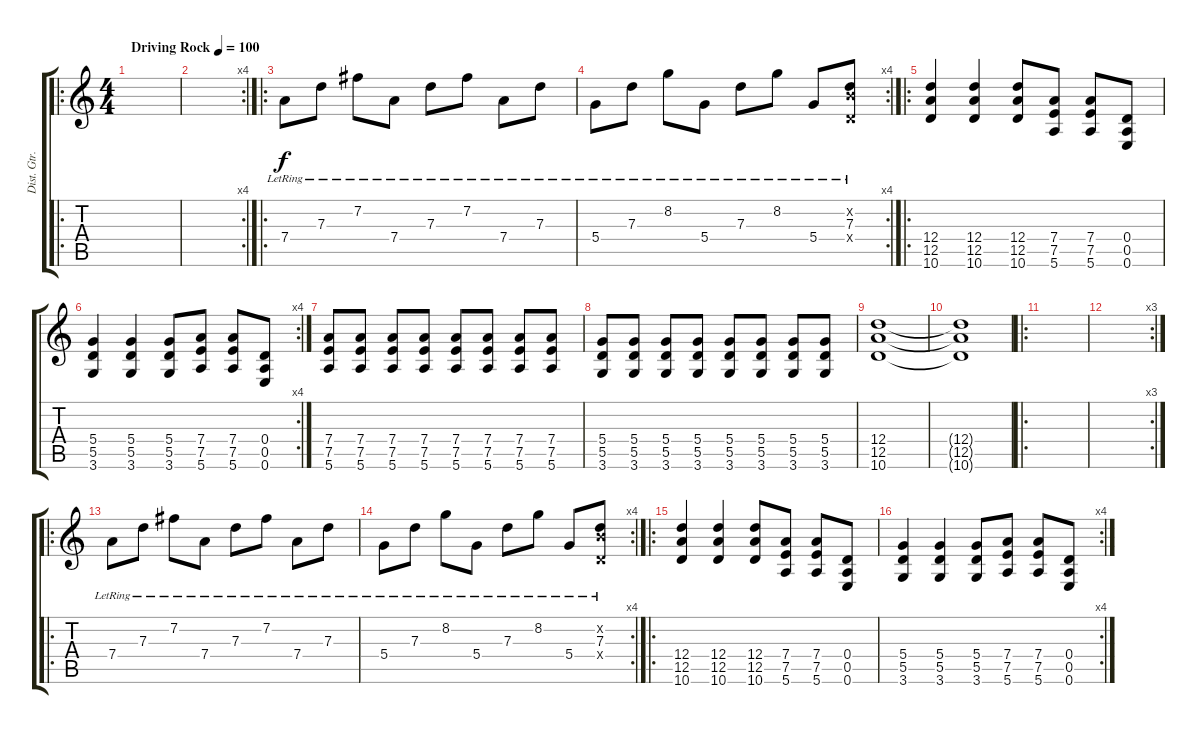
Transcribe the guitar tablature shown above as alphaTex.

\track ("Dist. Gtr." "Dist. Gtr.") {instrument distortionguitar}
\staff {score tabs}
\tuning (E4 B3 G3 D3 A2 E2) {hide}
\ro
\ts (4 4)
\tempo (100 "Driving Rock")
\clef g2
\ks c
|
\rc 4
|
\ro
7.4{lr}.8 7.3{lr}.8 7.2{lr}.8 7.4{lr}.8 7.3{lr}.8 7.2{lr}.8 7.4{lr}.8 7.3{lr}.8 |
\rc 4
5.4{lr}.8 7.3{lr}.8 8.2{lr}.8 5.4{lr}.8 7.3{lr}.8 8.2{lr}.8 5.4{lr}.8 (0.2{x} 7.3{lr} 0.4{x}).8 |
\ro
(12.4 12.5 10.6).4{volume 12} (12.4 12.5 10.6).4 (12.4 12.5 10.6).8 (7.4 7.5 5.6).8 (7.4 7.5 5.6).8 (0.4 0.5 0.6).8 |
\rc 4
(5.4 5.5 3.6).4 (5.4 5.5 3.6).4 (5.4 5.5 3.6).8 (7.4 7.5 5.6).8 (7.4 7.5 5.6).8 (0.4 0.5 0.6).8 |
(7.4 7.5 5.6).8 (7.4 7.5 5.6).8 (7.4 7.5 5.6).8 (7.4 7.5 5.6).8 (7.4 7.5 5.6).8 (7.4 7.5 5.6).8 (7.4 7.5 5.6).8 (7.4 7.5 5.6).8 |
(5.4 5.5 3.6).8 (5.4 5.5 3.6).8 (5.4 5.5 3.6).8 (5.4 5.5 3.6).8 (5.4 5.5 3.6).8 (5.4 5.5 3.6).8 (5.4 5.5 3.6).8 (5.4 5.5 3.6).8 |
(12.4 12.5 10.6).1 |
(12.4{t} 12.5{t} 10.6{t}).1 |
\ro
|
\rc 3
|
\ro
7.4{lr}.8{volume 9} 7.3{lr}.8 7.2{lr}.8 7.4{lr}.8 7.3{lr}.8 7.2{lr}.8 7.4{lr}.8 7.3{lr}.8 |
\rc 4
5.4{lr}.8 7.3{lr}.8 8.2{lr}.8 5.4{lr}.8 7.3{lr}.8 8.2{lr}.8 5.4{lr}.8 (0.2{x} 7.3{lr} 0.4{x}).8 |
\ro
(12.4 12.5 10.6).4{volume 12} (12.4 12.5 10.6).4 (12.4 12.5 10.6).8 (7.4 7.5 5.6).8 (7.4 7.5 5.6).8 (0.4 0.5 0.6).8 |
\rc 4
(5.4 5.5 3.6).4 (5.4 5.5 3.6).4 (5.4 5.5 3.6).8 (7.4 7.5 5.6).8 (7.4 7.5 5.6).8 (0.4 0.5 0.6).8
